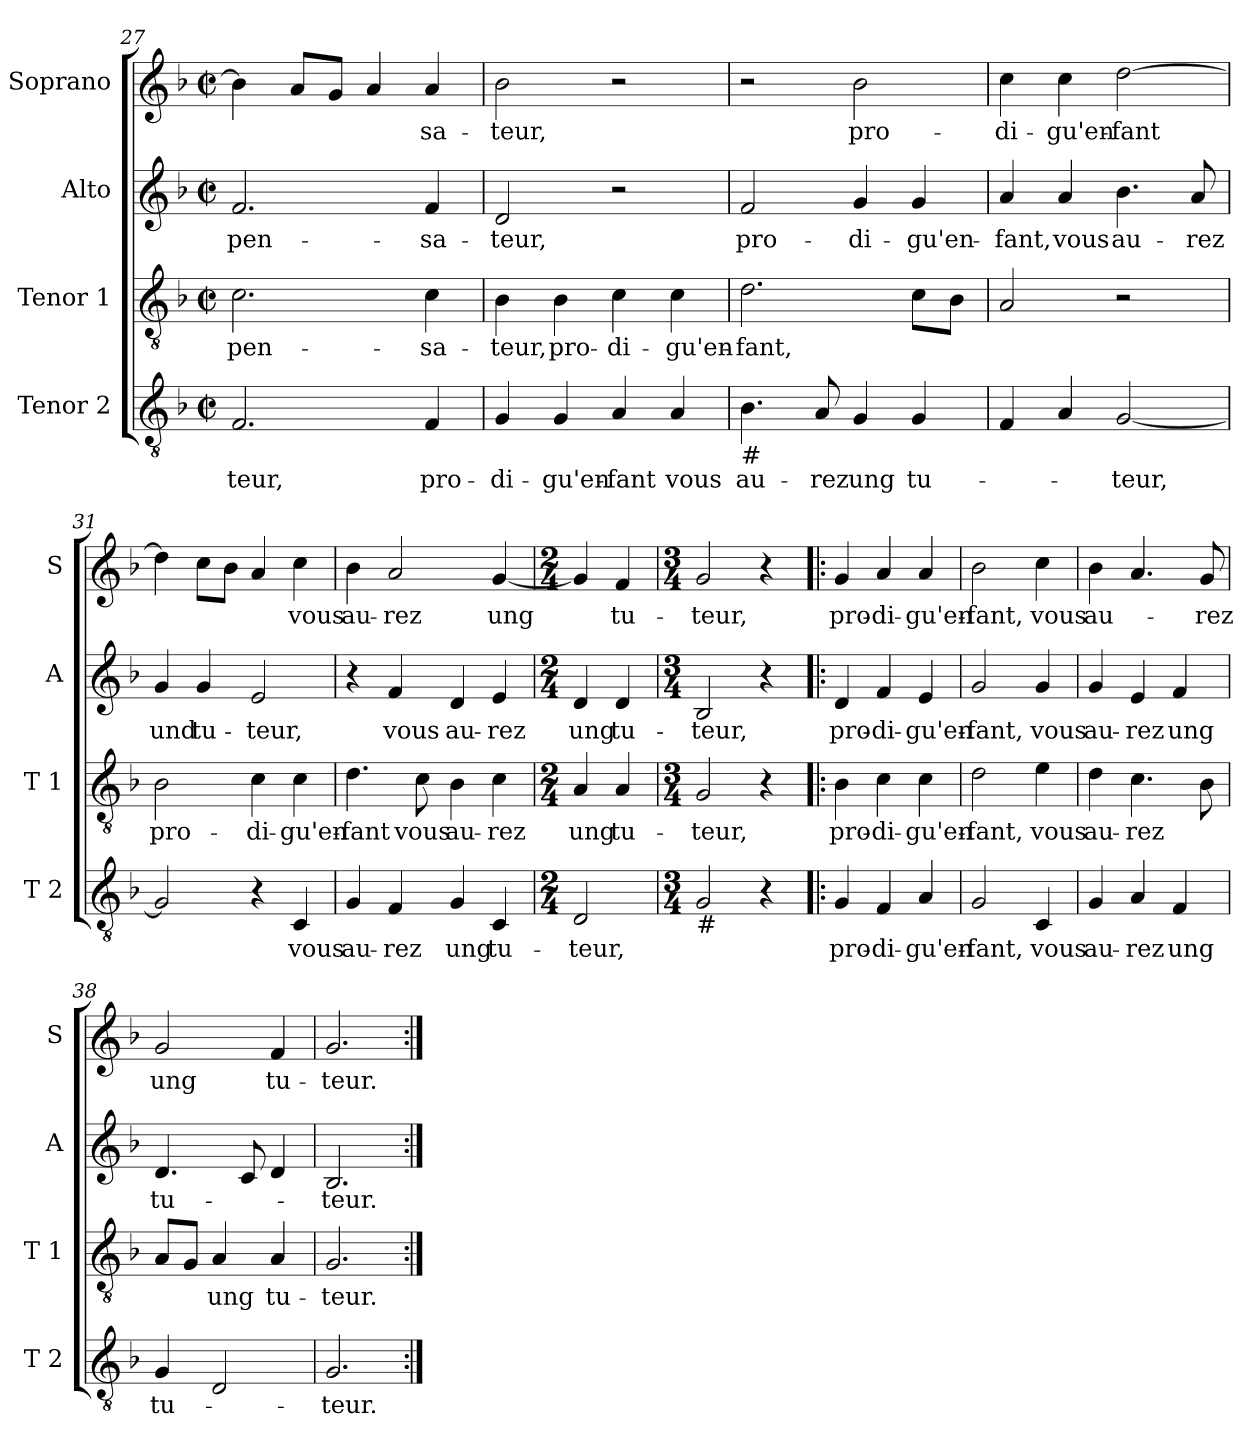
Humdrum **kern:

**kern	**text	**kern	**text	**kern	**text	**kern	**text
*part4	*part4	*part3	*part3	*part2	*part2	*part1	*part1
*staff4	*staff4	*staff3	*staff3	*staff2	*staff2	*staff1	*staff1
*I"Tenor 2	*	*I"Tenor 1	*	*I"Alto	*	*I"Soprano	*
*I'T 2	*	*I'T 1	*	*I'A	*	*I'S	*
*clefGv2	*	*clefGv2	*	*clefG2	*	*clefG2	*
*k[b-]	*	*k[b-]	*	*k[b-]	*	*k[b-]	*
*F:	*	*F:	*	*F:	*	*F:	*
*M2/2	*	*M2/2	*	*M2/2	*	*M2/2	*
*met(c|)	*	*met(c|)	*	*met(c|)	*	*met(c|)	*
=27	=27	=27	=27	=27	=27	=27	=27
!	!LO:LY:b	!	!LO:LY:b	!	!LO:LY:b	!	!
2.F/	-teur,	2.c\	-pen-	2.f/	-pen-	4b-\]	.
.	.	.	.	.	.	8a/L	.
.	.	.	.	.	.	8g/J	.
.	.	.	.	.	.	4a/	.
!	!LO:LY:b	!	!LO:LY:b	!	!LO:LY:b	!	!LO:LY:b
4F/	pro-	4c\	-sa-	4f/	-sa-	4a/	sa-
=28	=28	=28	=28	=28	=28	=28	=28
!	!LO:LY:b	!	!LO:LY:b	!	!LO:LY:b	!	!LO:LY:b
4G/	-di-	4B-\	-teur,	2d/	-teur,	2b-\	-teur,
!	!LO:LY:b	!	!LO:LY:b	!	!	!	!
4G/	-gu'en-	4B-\	pro-	.	.	.	.
!	!LO:LY:b	!	!LO:LY:b	!	!	!	!
4A/	-fant	4c\	-di-	2r	.	2r	.
!	!LO:LY:b	!	!LO:LY:b	!	!	!	!
4A/	vous	4c\	-gu'en-	.	.	.	.
=29	=29	=29	=29	=29	=29	=29	=29
!LO:TX:b:t=#	!	!	!	!	!	!	!
!	!LO:LY:b	!	!LO:LY:b	!	!LO:LY:b	!	!
4.B-\	au-	2.d\	-fant,	2f/	pro-	2r	.
!	!LO:LY:b	!	!	!	!	!	!
8A/	-rez	.	.	.	.	.	.
!	!LO:LY:b	!	!	!	!LO:LY:b	!	!LO:LY:b
4G/	ung	.	.	4g/	-di-	2b-\	pro-
!	!LO:LY:b	!	!	!	!LO:LY:b	!	!
4G/	tu-	8c\L	.	4g/	-gu'en-	.	.
.	.	8B-\J	.	.	.	.	.
=30	=30	=30	=30	=30	=30	=30	=30
!	!	!	!	!	!LO:LY:b	!	!LO:LY:b
4F/	.	2A/	.	4a/	-fant,	4cc\	-di-
!	!	!	!	!	!LO:LY:b	!	!LO:LY:b
4A/	.	.	.	4a/	vous	4cc\	-gu'en-
!	!LO:LY:b	!	!	!	!LO:LY:b	!	!LO:LY:b
[2G/	-teur,	2r	.	4.b-\	au-	[2dd\	-fant
!	!	!	!	!	!LO:LY:b	!	!
.	.	.	.	8a/	-rez	.	.
!!LO:LB:g=z
=31	=31	=31	=31	=31	=31	=31	=31
!	!	!	!LO:LY:b	!	!LO:LY:b	!	!
2G/]	.	2B-\	pro-	4g/	und	4dd\]	.
!	!	!	!	!	!LO:LY:b	!	!
.	.	.	.	4g/	tu-	8cc\L	.
.	.	.	.	.	.	8b-\J	.
!	!	!	!LO:LY:b	!	!LO:LY:b	!	!
4r	.	4c\	-di-	2e/	-teur,	4a/	.
!	!LO:LY:b	!	!LO:LY:b	!	!	!	!LO:LY:b
4C/	vous	4c\	-gu'en-	.	.	4cc\	vous
=32	=32	=32	=32	=32	=32	=32	=32
!	!LO:LY:b	!	!LO:LY:b	!	!	!	!LO:LY:b
4G/	au-	4.d\	-fant	4r	.	4b-\	au-
!	!LO:LY:b	!	!	!	!LO:LY:b	!	!LO:LY:b
4F/	-rez	.	.	4f/	vous	2a/	-rez
!	!	!	!LO:LY:b	!	!	!	!
.	.	8c\	vous	.	.	.	.
!	!LO:LY:b	!	!LO:LY:b	!	!LO:LY:b	!	!
4G/	ung	4B-\	au-	4d/	au-	.	.
!	!LO:LY:b	!	!LO:LY:b	!	!LO:LY:b	!	!LO:LY:b
4C/	tu-	4c\	-rez	4e/	-rez	[4g/	ung
=33	=33	=33	=33	=33	=33	=33	=33
*M2/4	*	*M2/4	*	*M2/4	*	*M2/4	*
!	!LO:LY:b	!	!LO:LY:b	!	!LO:LY:b	!	!
2D/	-teur,	4A/	ung	4d/	ung	4g/]	.
!	!	!	!LO:LY:b	!	!LO:LY:b	!	!LO:LY:b
.	.	4A/	tu-	4d/	tu-	4f/	tu-
=34	=34	=34	=34	=34	=34	=34	=34
*M3/4	*	*M3/4	*	*M3/4	*	*M3/4	*
!LO:TX:b:t=#	!	!	!	!	!	!	!
!	!	!	!LO:LY:b	!	!LO:LY:b	!	!LO:LY:b
2G/	.	2G/	-teur,	2B-/	-teur,	2g/	-teur,
4r	.	4r	.	4r	.	4r	.
=35!|:	=35!|:	=35!|:	=35!|:	=35!|:	=35!|:	=35!|:	=35!|:
!	!LO:LY:b	!	!LO:LY:b	!	!LO:LY:b	!	!LO:LY:b
4G/	pro-	4B-\	pro-	4d/	pro-	4g/	pro-
!	!LO:LY:b	!	!LO:LY:b	!	!LO:LY:b	!	!LO:LY:b
4F/	-di-	4c\	-di-	4f/	-di-	4a/	-di-
!	!LO:LY:b	!	!LO:LY:b	!	!LO:LY:b	!	!LO:LY:b
4A/	-gu'en-	4c\	-gu'en-	4e/	-gu'en-	4a/	-gu'en-
!!LO:LB:g=z
=36	=36	=36	=36	=36	=36	=36	=36
!	!LO:LY:b	!	!LO:LY:b	!	!LO:LY:b	!	!LO:LY:b
2G/	-fant,	2d\	-fant,	2g/	-fant,	2b-\	-fant,
!	!LO:LY:b	!	!LO:LY:b	!	!LO:LY:b	!	!LO:LY:b
4C/	vous	4e\	vous	4g/	vous	4cc\	vous
=37	=37	=37	=37	=37	=37	=37	=37
!	!LO:LY:b	!	!LO:LY:b	!	!LO:LY:b	!	!LO:LY:b
4G/	au-	4d\	au-	4g/	au-	4b-\	au-
!	!LO:LY:b	!	!LO:LY:b	!	!LO:LY:b	!	!
4A/	-rez	4.c\	-rez	4e/	-rez	4.a/	.
!	!LO:LY:b	!	!	!	!LO:LY:b	!	!
4F/	ung	.	.	4f/	ung	.	.
!	!	!	!	!	!	!	!LO:LY:b
.	.	8B-\	.	.	.	8g/	-rez
=38	=38	=38	=38	=38	=38	=38	=38
!	!LO:LY:b	!	!	!	!LO:LY:b	!	!LO:LY:b
4G/	tu-	8A/L	.	4.d/	tu-	2g/	ung
.	.	8G/J	.	.	.	.	.
!	!	!	!LO:LY:b	!	!	!	!
2D/	.	4A/	ung	.	.	.	.
.	.	.	.	8c/	.	.	.
!	!	!	!LO:LY:b	!	!	!	!LO:LY:b
.	.	4A/	tu-	4d/	.	4f/	tu-
=39	=39	=39	=39	=39	=39	=39	=39
!	!LO:LY:b	!	!LO:LY:b	!	!LO:LY:b	!	!LO:LY:b
2.G/	-teur.	2.G/	-teur.	2.B-/	-teur.	2.g/	-teur.
=:|!	=:|!	=:|!	=:|!	=:|!	=:|!	=:|!	=:|!
*-	*-	*-	*-	*-	*-	*-	*-
